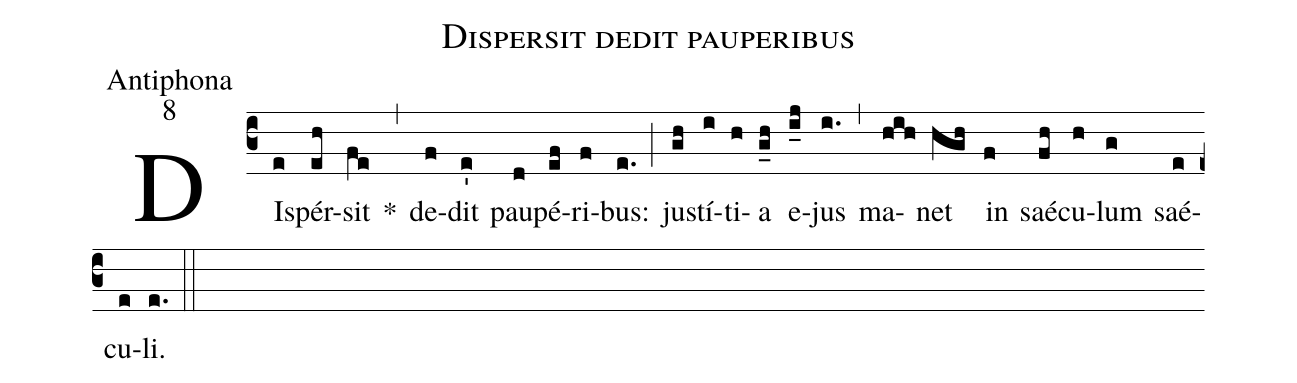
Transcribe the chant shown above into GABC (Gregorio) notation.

name:Dispersit dedit pauperibus;
office-part:Antiphona;
mode:8;
%%
(c3) DI(e)spér(eh)sit(fe) *(,) de(f)dit(e') pau(d)pé(ef)ri(f)bus:(e.) (;) ju(gh)stí(i)ti(h)a(g_h) e(i_j)jus(i.) (,) ma(hih)net(hgh) in(f) saé(fh)cu(h)lum(g) saé(e)cu(e)li.(e.) (::)
